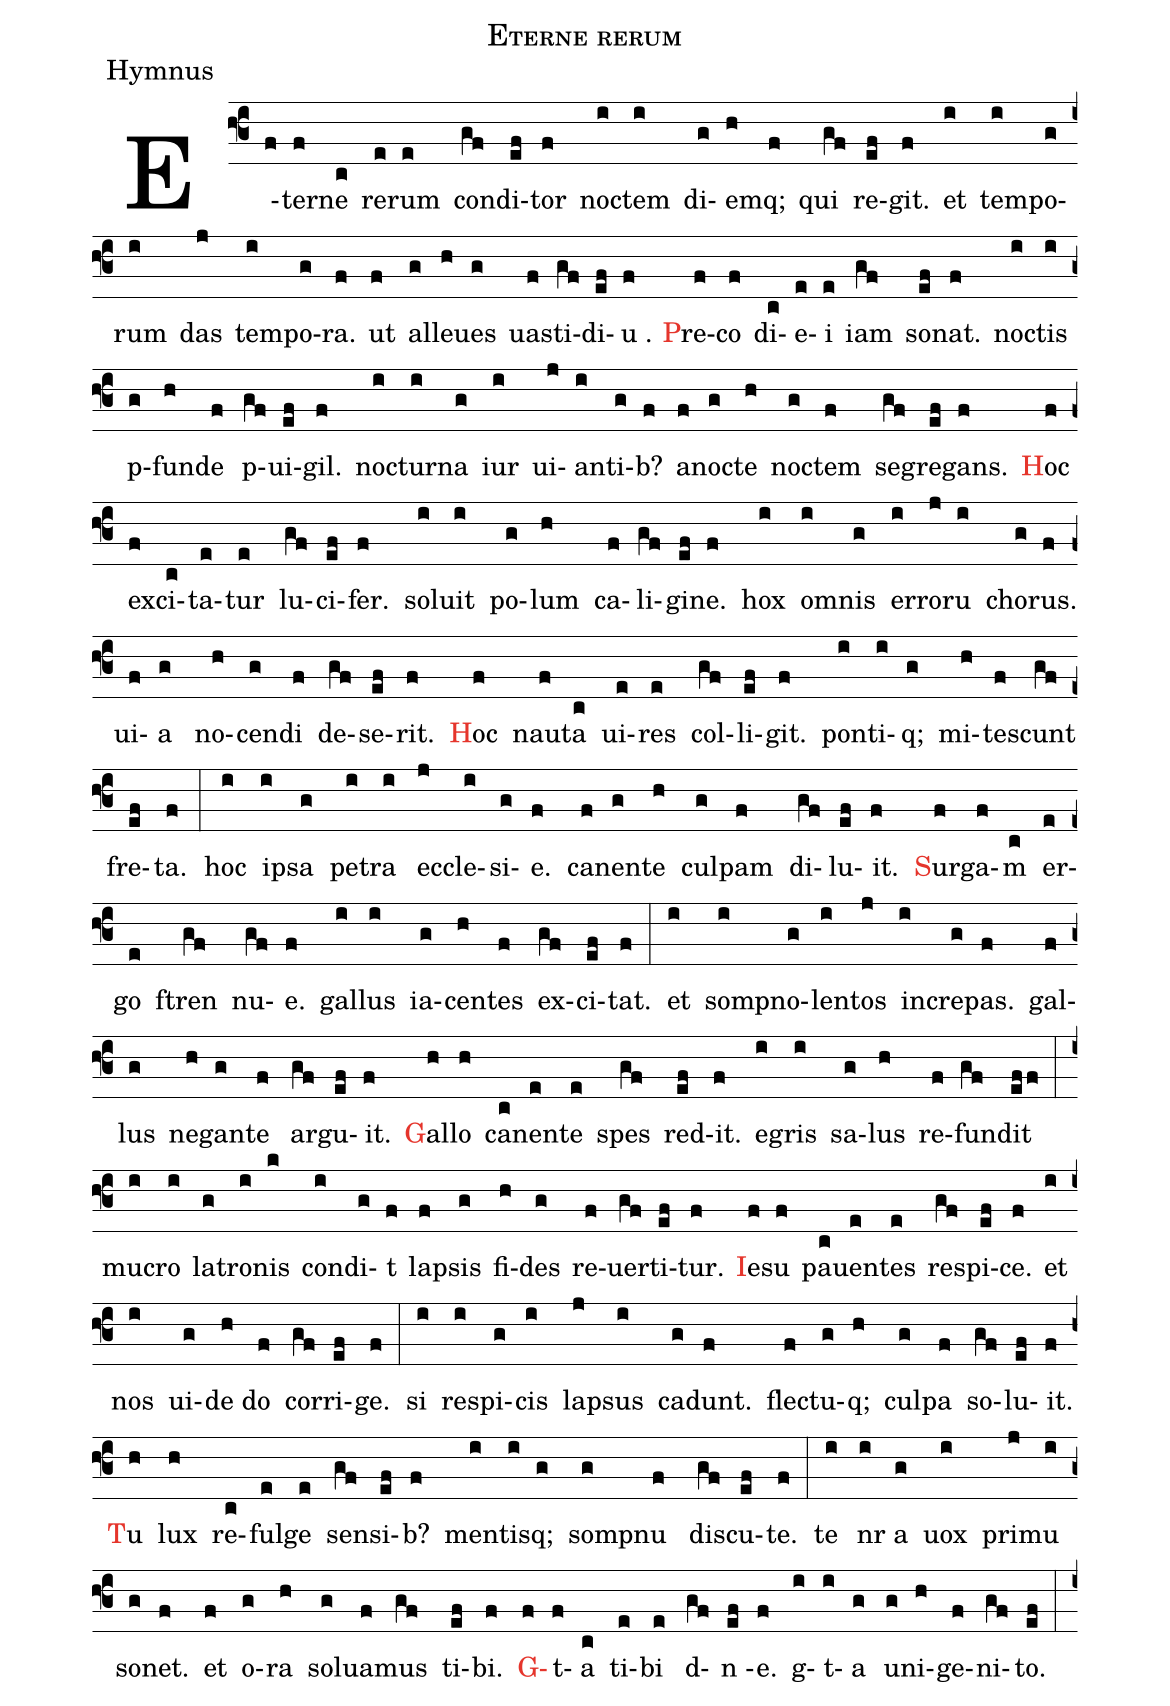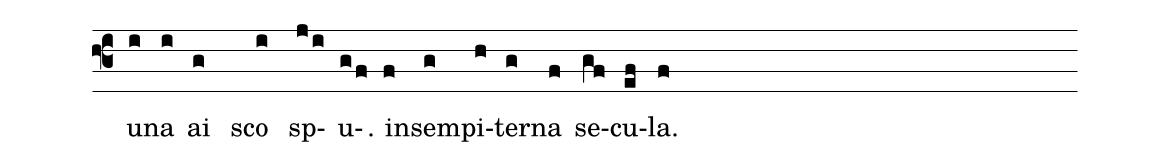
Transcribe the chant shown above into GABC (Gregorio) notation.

name:Eterne rerum;
office-part:Hymnus;
%%
(f3)E(f)ter(f)ne(c) re(e)rum(e) con(gf)di(ef)tor(f) noc(i)tem(i) di(g)em(h)q;(f) qui(gf) re(ef)git.(f) et(i) tem(i)po(g)rum(i) das(j) tem(i)po(g)ra.(f) ut(f) al(g)le(h)ues(g) uas(f)ti(gf)di(ef)u̅(f).

<c>P</c>re(f)co(f) di(c)e(e)i(e) iam(gf) so(ef)nat.(f) noc(i)tis(i) p(g)fun(h)de(f) p(gf)ui(ef)gil.(f) noc(i)tur(i)na(g) iur(i) ui(j)an(i)ti(g)b?(f) a(f)no(g)cte(h) no(g)ctem(f) se(gf)gre(ef)gans.(f)

<c>H</c>oc(f) ex(f)ci(c)ta(e)tur(e) lu(gf)ci(ef)fer.(f) so(i)luit(i) po(g)lum(h) ca(f)li(gf)gi(ef)ne.(f) hox(i) om(i)nis(g) er(i)ro(j)ru(i) cho(g)rus.(f) ui(f)a̅(g) no(h)cen(g)di(f) de(gf)se(ef)rit.(f)

<c>H</c>oc(f) nau(f)ta(c) ui(e)res(e) col(gf)li(ef)git.(f) pon(i)ti(i)q;(g) mi(h)tes(f)cunt(gf) fre(ef)ta.(f) (:) hoc(i) ip(i)sa(g) pe(i)tra(i) ec(j)cle(i)si(g)e.(f) ca(f)nen(g)te(h) cul(g)pam(f) di(gf)lu(ef)it.(f)

<c>S</c>ur(f)ga(f)m(c) er(e)go(e) ftren(gf) nu(gf)e.(f) gal(i)lus(i) ia(g)cen(h)tes(f) ex(gf)ci(ef)tat.(f) (:) et(i) somp(i)no(g)len(i)tos(j) in(i)cre(g)pas.(f) gal(f)lus(g) ne(h)gan(g)te̅(f) ar(gf)gu(ef)it.(f)

<c>G</c>al(h)lo(h) ca(c)nen(e)te(e) spes(gf) red(ef)it.(f) e(i)gris(i) sa(g)lus(h) re(f)fun(gf)dit(eff) (:) mu(i)cro(i) la(g)tro(i)nis(k) con(i)di(g)t(f) lap(f)sis(g) fi(h)des(g) re(f)uer(gf)ti(ef)tur.(f)

<c>I</c>e(f)su(f) pa(c)uen(e)tes(e) re(gf)spi(ef)ce.(f) et(i) nos(i) ui(g)de̅(h)do(f) cor(gf)ri(ef)ge.(f) (:) si(i) re(i)spi(g)cis(i) lap(j)sus(i) ca(g)dunt.(f) flec(f)tu(g)q;(h) cul(g)pa(f) so(gf)lu(ef)it.(f)

<c>T</c>u(h) lux(h) re(c)ful(e)ge(e) sen(gf)si(ef)b?(f) men(i)tis(i)q;(g) somp(g)nu̅(f) dis(gf)cu(ef)te.(f) (:) te(i) n(i)r̅a(g) uox(i) pri(j)mu̅(i) so(g)net.(f) et(f) o(g)ra(h) sol(g)ua(f)mus(gf) ti(ef)bi.(f)

<c>G</c>(f)t(f)a(c) ti(e)bi(e) d(gf)n̅(ef)e.(f) g(i)t(i)a(g) u(g)ni(h)ge(f)ni(gf)to.(ef) (:) u(i)na(i) ai̅(g) sco̅(i) sp(j/i)̅u(g/f). in(f)sem(g)pi(h)ter(g)na(f) se(gf)cu(ef)la.(f)
